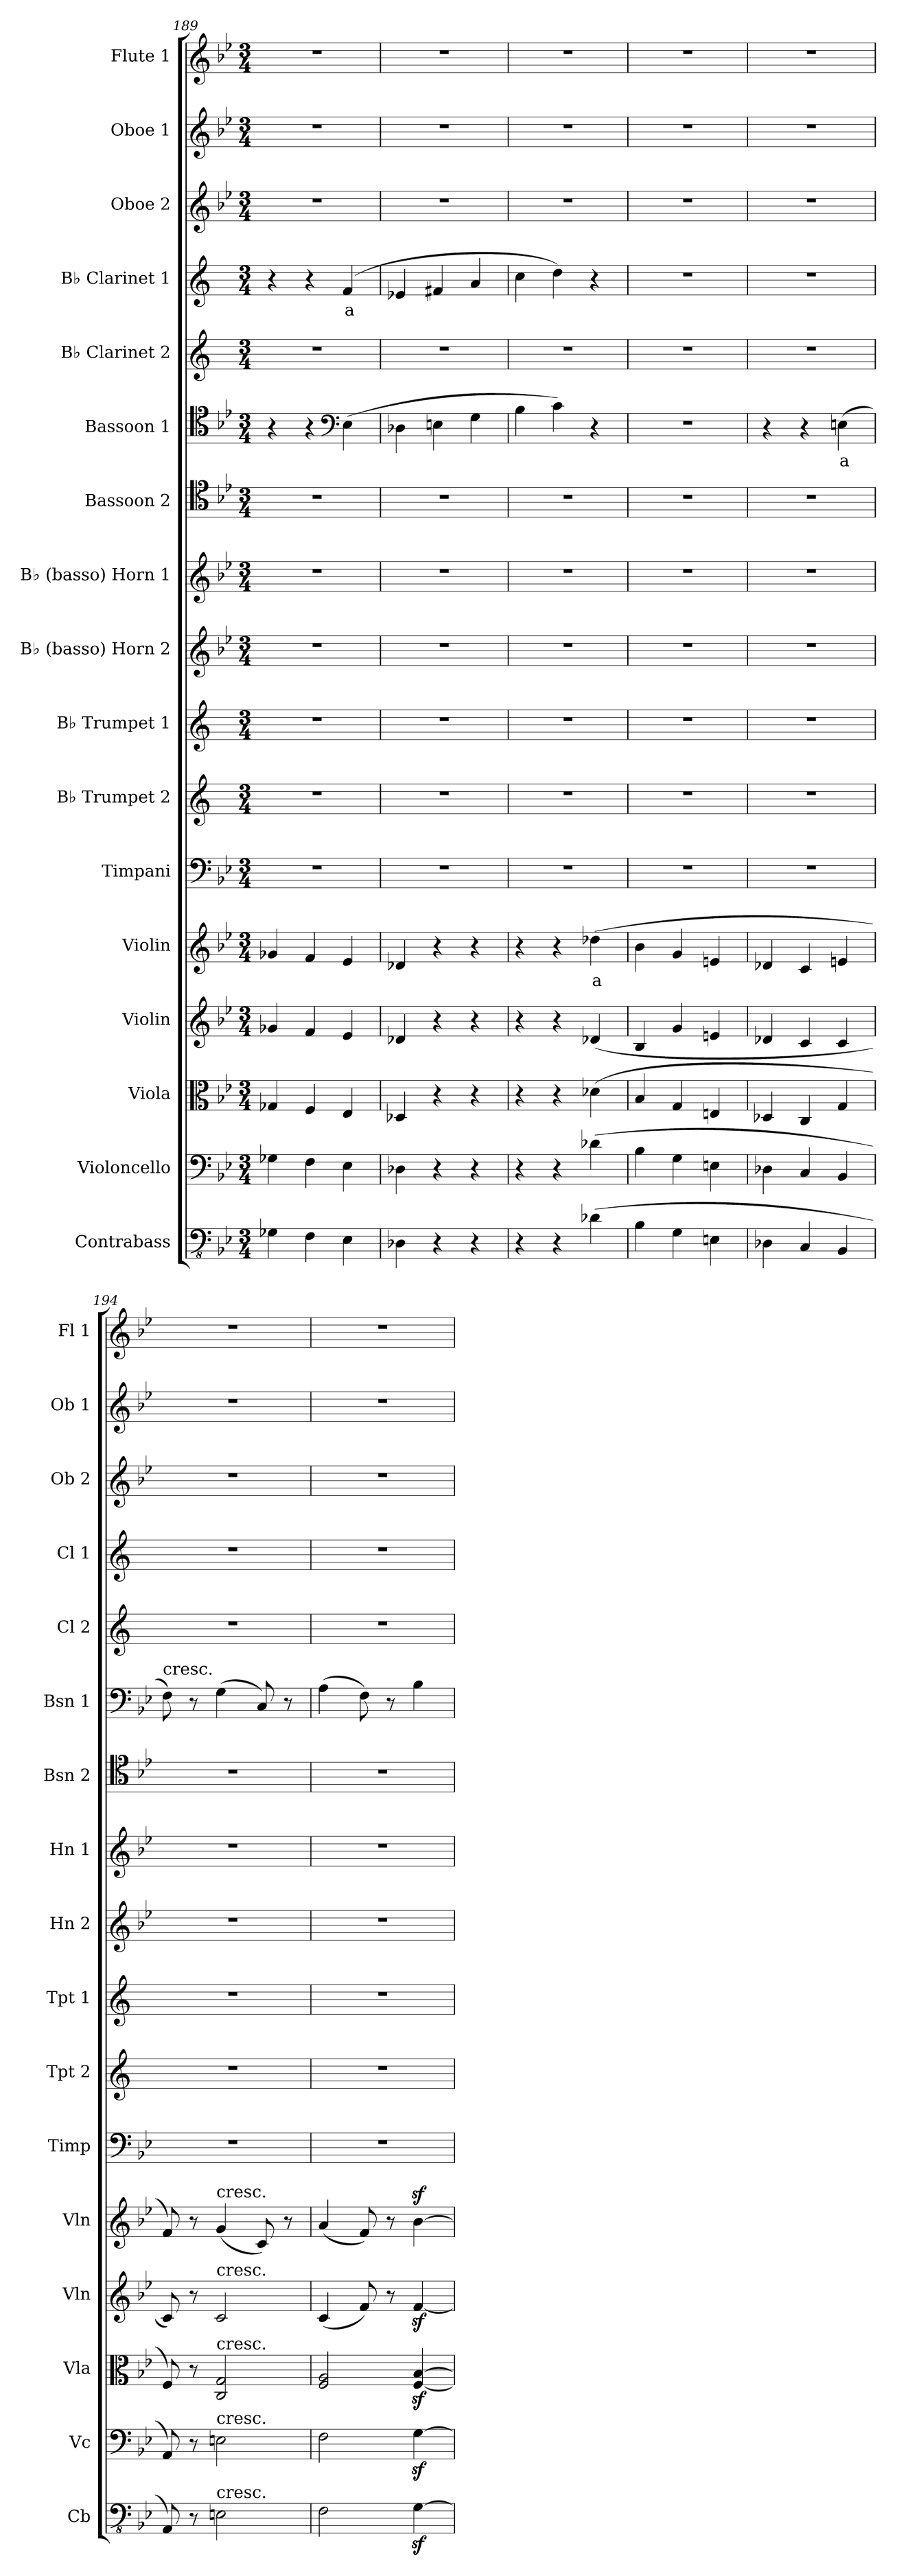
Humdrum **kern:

**kern	**kern	**kern	**kern	**kern	**text	**kern	**kern	**kern	**kern	**kern	**kern	**kern	**text	**kern	**kern	**text	**kern	**kern	**kern
*part17	*part16	*part15	*part14	*part13	*part13	*part12	*part11	*part10	*part9	*part8	*part7	*part6	*part6	*part5	*part4	*part4	*part3	*part2	*part1
*staff17	*staff16	*staff15	*staff14	*staff13	*staff13	*staff12	*staff11	*staff10	*staff9	*staff8	*staff7	*staff6	*staff6	*staff5	*staff4	*staff4	*staff3	*staff2	*staff1
*I"Contrabass	*I"Violoncello	*I"Viola	*I"Violin	*I"Violin	*	*I"Timpani	*I"B♭ Trumpet 2	*I"B♭ Trumpet 1	*I"B♭ (basso) Horn 2	*I"B♭ (basso) Horn 1	*I"Bassoon 2	*I"Bassoon 1	*	*I"B♭ Clarinet 2	*I"B♭ Clarinet 1	*	*I"Oboe 2	*I"Oboe 1	*I"Flute 1
*I'Cb	*I'Vc	*I'Vla	*I'Vln	*I'Vln	*	*I'Timp	*I'Tpt 2	*I'Tpt 1	*I'Hn 2	*I'Hn 1	*I'Bsn 2	*I'Bsn 1	*	*I'Cl 2	*I'Cl 1	*	*I'Ob 2	*I'Ob 1	*I'Fl 1
*clefFv4	*clefF4	*clefC3	*clefG2	*clefG2	*	*clefF4	*clefG2	*clefG2	*clefG2	*clefG2	*clefC4	*clefC4	*	*clefG2	*clefG2	*	*clefG2	*clefG2	*clefG2
*	*	*	*	*	*	*	*ITrd1c2	*ITrd1c2	*ITrd8c14	*ITrd8c14	*	*	*	*ITrd1c2	*ITrd1c2	*	*	*	*
*k[b-e-]	*k[b-e-]	*k[b-e-]	*k[b-e-]	*k[b-e-]	*	*k[b-e-]	*k[b-e-]	*k[b-e-]	*k[b-e-]	*k[b-e-]	*k[b-e-]	*k[b-e-]	*	*k[b-e-]	*k[b-e-]	*	*k[b-e-]	*k[b-e-]	*k[b-e-]
*M3/4	*M3/4	*M3/4	*M3/4	*M3/4	*	*M3/4	*M3/4	*M3/4	*M3/4	*M3/4	*M3/4	*M3/4	*	*M3/4	*M3/4	*	*M3/4	*M3/4	*M3/4
=189	=189	=189	=189	=189	=189	=189	=189	=189	=189	=189	=189	=189	=189	=189	=189	=189	=189	=189	=189
4GG-X\	4G-X\	4G-X/	4g-X/	4g-X/	.	2.r	2.r	2.r	2.r	2.r	2.r	4r	.	2.r	4r	.	2.r	2.r	2.r
4FF\	4F\	4F/	4f/	4f/	.	.	.	.	.	.	.	4r	.	.	4r	.	.	.	.
*	*	*	*	*	*	*	*	*	*	*	*	*clefF4	*	*	*	*	*	*	*
!	!	!	!	!	!	!	!	!	!	!	!	!	!	!	!	!LO:LY:b:color=#FF0000	!	!	!
4EE-\	4E-\	4E-/	4e-/	4e-/	.	.	.	.	.	.	.	(>4E-\	.	.	(>4e-/	a	.	.	.
=190	=190	=190	=190	=190	=190	=190	=190	=190	=190	=190	=190	=190	=190	=190	=190	=190	=190	=190	=190
4DD-X\	4D-X\	4D-X/	4d-X/	4d-X/	.	2.r	2.r	2.r	2.r	2.r	2.r	4D-X\	.	2.r	4d-X/	.	2.r	2.r	2.r
4r	4r	4r	4r	4r	.	.	.	.	.	.	.	4En\	.	.	4en/	.	.	.	.
4r	4r	4r	4r	4r	.	.	.	.	.	.	.	4G\	.	.	4g/	.	.	.	.
=191	=191	=191	=191	=191	=191	=191	=191	=191	=191	=191	=191	=191	=191	=191	=191	=191	=191	=191	=191
4r	4r	4r	4r	4r	.	2.r	2.r	2.r	2.r	2.r	2.r	4B-\	.	2.r	4b-\	.	2.r	2.r	2.r
4r	4r	4r	4r	4r	.	.	.	.	.	.	.	4c\)	.	.	4cc\)	.	.	.	.
!	!	!	!	!	!LO:LY:b:color=#FF0000	!	!	!	!	!	!	!	!	!	!	!	!	!	!
(>4D-X\	(>4d-X\	(>4d-X\	(>4d-X/	(>4dd-X\	a	.	.	.	.	.	.	4r	.	.	4r	.	.	.	.
!!LO:PB:g=z
=192	=192	=192	=192	=192	=192	=192	=192	=192	=192	=192	=192	=192	=192	=192	=192	=192	=192	=192	=192
4BB-\	4B-\	4B-/	4B-/	4b-\	.	2.r	2.r	2.r	2.r	2.r	2.r	2.r	.	2.r	2.r	.	2.r	2.r	2.r
4GG\	4G\	4G/	4g/	4g/	.	.	.	.	.	.	.	.	.	.	.	.	.	.	.
4EEn\	4En\	4En/	4en/	4en/	.	.	.	.	.	.	.	.	.	.	.	.	.	.	.
=193	=193	=193	=193	=193	=193	=193	=193	=193	=193	=193	=193	=193	=193	=193	=193	=193	=193	=193	=193
4DD-X\	4D-X\	4D-X/	4d-X/	4d-X/	.	2.r	2.r	2.r	2.r	2.r	2.r	4r	.	2.r	2.r	.	2.r	2.r	2.r
4CC/	4C/	4C/	4c/	4c/	.	.	.	.	.	.	.	4r	.	.	.	.	.	.	.
!	!	!	!	!	!	!	!	!	!	!	!	!	!LO:LY:b:color=#FF0000	!	!	!	!	!	!
4BBB-/	4BB-/	4G/	4c/	4en/	.	.	.	.	.	.	.	(>4En\	a	.	.	.	.	.	.
=194	=194	=194	=194	=194	=194	=194	=194	=194	=194	=194	=194	=194	=194	=194	=194	=194	=194	=194	=194
!	!	!	!	!	!	!	!	!	!	!	!	!LO:TX:a:t=cresc.	!	!	!	!	!	!	!
8AAA/)	8AA/)	8F/)	8c/)	8f/)	.	2.r	2.r	2.r	2.r	2.r	2.r	8F\)	.	2.r	2.r	.	2.r	2.r	2.r
8r	8r	8r	8r	8r	.	.	.	.	.	.	.	8r	.	.	.	.	.	.	.
!	!	!	!	!LO:TX:a:t=cresc.	!	!	!	!	!	!	!	!	!	!	!	!	!	!	!
!	!	!	!LO:TX:a:t=cresc.	!	!	!	!	!	!	!	!	!	!	!	!	!	!	!	!
!	!	!LO:TX:a:t=cresc.	!	!	!	!	!	!	!	!	!	!	!	!	!	!	!	!	!
!	!LO:TX:a:t=cresc.	!	!	!	!	!	!	!	!	!	!	!	!	!	!	!	!	!	!
!LO:TX:a:t=cresc.	!	!	!	!	!	!	!	!	!	!	!	!	!	!	!	!	!	!	!
2EEn\	2En\	2C/ 2G/	2c/	(<4g/	.	.	.	.	.	.	.	(>4G\	.	.	.	.	.	.	.
.	.	.	.	8c/)	.	.	.	.	.	.	.	8C/)	.	.	.	.	.	.	.
.	.	.	.	8r	.	.	.	.	.	.	.	8r	.	.	.	.	.	.	.
=195	=195	=195	=195	=195	=195	=195	=195	=195	=195	=195	=195	=195	=195	=195	=195	=195	=195	=195	=195
2FF\	2F\	2F/ 2A/	(<4c/	(<4a/	.	2.r	2.r	2.r	2.r	2.r	2.r	(>4A\	.	2.r	2.r	.	2.r	2.r	2.r
.	.	.	8f/)	8f/)	.	.	.	.	.	.	.	8F\)	.	.	.	.	.	.	.
.	.	.	8r	8r	.	.	.	.	.	.	.	8r	.	.	.	.	.	.	.
[4GGz<\	[4Gz<\	[4F/z< [4B-/z<	[4fz</	[4b-z<\	.	.	.	.	.	.	.	4B-\	.	.	.	.	.	.	.
=	=	=	=	=	=	=	=	=	=	=	=	=	=	=	=	=	=	=	=
*-	*-	*-	*-	*-	*-	*-	*-	*-	*-	*-	*-	*-	*-	*-	*-	*-	*-	*-	*-
